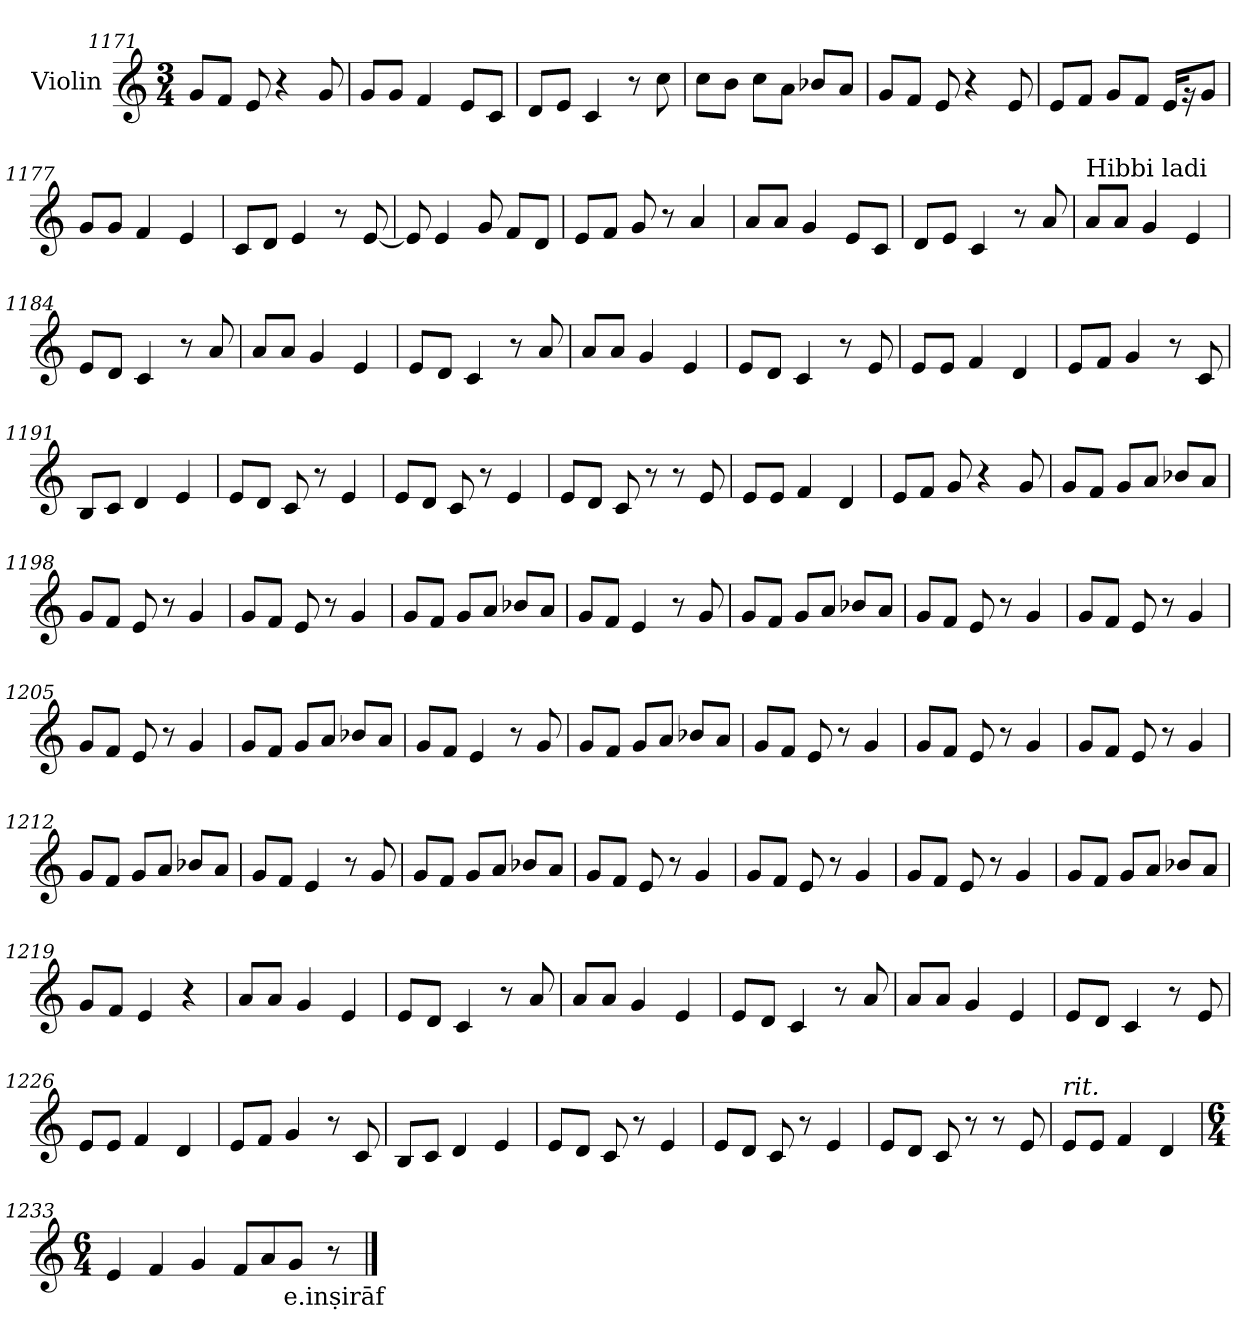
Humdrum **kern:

**kern	**text
*part1	*part1
*staff1	*staff1
*I"Violin	*
*clefG2	*
*k[]	*
*M3/4	*
=1171	=1171
8g/L	.
8f/J	.
8e/	.
4r	.
8g/	.
=1172	=1172
8g/L	.
8g/J	.
4f/	.
8e/L	.
8c/J	.
!!LO:LB:g=z
=1173	=1173
8d/L	.
8e/J	.
4c/	.
8r	.
8cc\	.
=1174	=1174
8cc\L	.
8b\J	.
8cc\L	.
8a\J	.
8b-X/L	.
8a/J	.
=1175	=1175
8g/L	.
8f/J	.
8e/	.
4r	.
8e/	.
=1176	=1176
8e/L	.
8f/J	.
8g/L	.
8f/J	.
16e/KL	.
16r	.
8g/J	.
=1177	=1177
8g/L	.
8g/J	.
4f/	.
4e/	.
=1178	=1178
8c/L	.
8d/J	.
4e/	.
8r	.
[8e/	.
!!LO:LB:g=z
=1179	=1179
8e/]	.
4e/	.
8g/	.
8f/L	.
8d/J	.
=1180	=1180
8e/L	.
8f/J	.
8g/	.
8r	.
4a/	.
=1181	=1181
8a/L	.
8a/J	.
4g/	.
8e/L	.
8c/J	.
=1182	=1182
8d/L	.
8e/J	.
4c/	.
8r	.
8a/	.
=1183	=1183
!LO:TX:a:t=Hibbi ladi	!
8a/L	.
8a/J	.
4g/	.
4e/	.
=1184	=1184
8e/L	.
8d/J	.
4c/	.
8r	.
8a/	.
!!LO:LB:g=z
=1185	=1185
8a/L	.
8a/J	.
4g/	.
4e/	.
=1186	=1186
8e/L	.
8d/J	.
4c/	.
8r	.
8a/	.
=1187	=1187
8a/L	.
8a/J	.
4g/	.
4e/	.
=1188	=1188
8e/L	.
8d/J	.
4c/	.
8r	.
8e/	.
=1189	=1189
8e/L	.
8e/J	.
4f/	.
4d/	.
=1190	=1190
8e/L	.
8f/J	.
4g/	.
8r	.
8c/	.
=1191	=1191
8B/L	.
8c/J	.
4d/	.
4e/	.
!!LO:LB:g=z
=1192	=1192
8e/L	.
8d/J	.
8c/	.
8r	.
4e/	.
=1193	=1193
8e/L	.
8d/J	.
8c/	.
8r	.
4e/	.
=1194	=1194
8e/L	.
8d/J	.
8c/	.
8r	.
8r	.
8e/	.
=1195	=1195
8e/L	.
8e/J	.
4f/	.
4d/	.
=1196	=1196
8e/L	.
8f/J	.
8g/	.
4r	.
8g/	.
=1197	=1197
8g/L	.
8f/J	.
8g/L	.
8a/J	.
8b-X/L	.
8a/J	.
!!LO:LB:g=z
=1198	=1198
8g/L	.
8f/J	.
8e/	.
8r	.
4g/	.
=1199	=1199
8g/L	.
8f/J	.
8e/	.
8r	.
4g/	.
=1200	=1200
8g/L	.
8f/J	.
8g/L	.
8a/J	.
8b-X/L	.
8a/J	.
=1201	=1201
8g/L	.
8f/J	.
4e/	.
8r	.
8g/	.
=1202	=1202
8g/L	.
8f/J	.
8g/L	.
8a/J	.
8b-X/L	.
8a/J	.
=1203	=1203
8g/L	.
8f/J	.
8e/	.
8r	.
4g/	.
!!LO:PB:g=z
=1204	=1204
8g/L	.
8f/J	.
8e/	.
8r	.
4g/	.
=1205	=1205
8g/L	.
8f/J	.
8e/	.
8r	.
4g/	.
=1206	=1206
8g/L	.
8f/J	.
8g/L	.
8a/J	.
8b-X/L	.
8a/J	.
=1207	=1207
8g/L	.
8f/J	.
4e/	.
8r	.
8g/	.
=1208	=1208
8g/L	.
8f/J	.
8g/L	.
8a/J	.
8b-X/L	.
8a/J	.
=1209	=1209
8g/L	.
8f/J	.
8e/	.
8r	.
4g/	.
!!LO:LB:g=z
=1210	=1210
8g/L	.
8f/J	.
8e/	.
8r	.
4g/	.
=1211	=1211
8g/L	.
8f/J	.
8e/	.
8r	.
4g/	.
=1212	=1212
8g/L	.
8f/J	.
8g/L	.
8a/J	.
8b-X/L	.
8a/J	.
=1213	=1213
8g/L	.
8f/J	.
4e/	.
8r	.
8g/	.
=1214	=1214
8g/L	.
8f/J	.
8g/L	.
8a/J	.
8b-X/L	.
8a/J	.
=1215	=1215
8g/L	.
8f/J	.
8e/	.
8r	.
4g/	.
!!LO:LB:g=z
=1216	=1216
8g/L	.
8f/J	.
8e/	.
8r	.
4g/	.
=1217	=1217
8g/L	.
8f/J	.
8e/	.
8r	.
4g/	.
=1218	=1218
8g/L	.
8f/J	.
8g/L	.
8a/J	.
8b-X/L	.
8a/J	.
=1219	=1219
8g/L	.
8f/J	.
4e/	.
4r	.
=1220	=1220
8a/L	.
8a/J	.
4g/	.
4e/	.
=1221	=1221
8e/L	.
8d/J	.
4c/	.
8r	.
8a/	.
!!LO:LB:g=z
=1222	=1222
8a/L	.
8a/J	.
4g/	.
4e/	.
=1223	=1223
8e/L	.
8d/J	.
4c/	.
8r	.
8a/	.
=1224	=1224
8a/L	.
8a/J	.
4g/	.
4e/	.
=1225	=1225
8e/L	.
8d/J	.
4c/	.
8r	.
8e/	.
=1226	=1226
8e/L	.
8e/J	.
4f/	.
4d/	.
=1227	=1227
8e/L	.
8f/J	.
4g/	.
8r	.
8c/	.
=1228	=1228
8B/L	.
8c/J	.
4d/	.
4e/	.
!!LO:LB:g=z
=1229	=1229
8e/L	.
8d/J	.
8c/	.
8r	.
4e/	.
=1230	=1230
8e/L	.
8d/J	.
8c/	.
8r	.
4e/	.
=1231	=1231
8e/L	.
8d/J	.
8c/	.
8r	.
8r	.
8e/	.
=1232	=1232
!LO:TX:a:i:t=rit.	!
8e/L	.
8e/J	.
4f/	.
4d/	.
=1233	=1233
*M6/4	*
*MM60	*
4e/	.
4f/	.
4g/	.
8f/L	.
8a/	.
!	!LO:LY:b
8g/J	e.inṣirāf
8r	.
==	==
*-	*-
